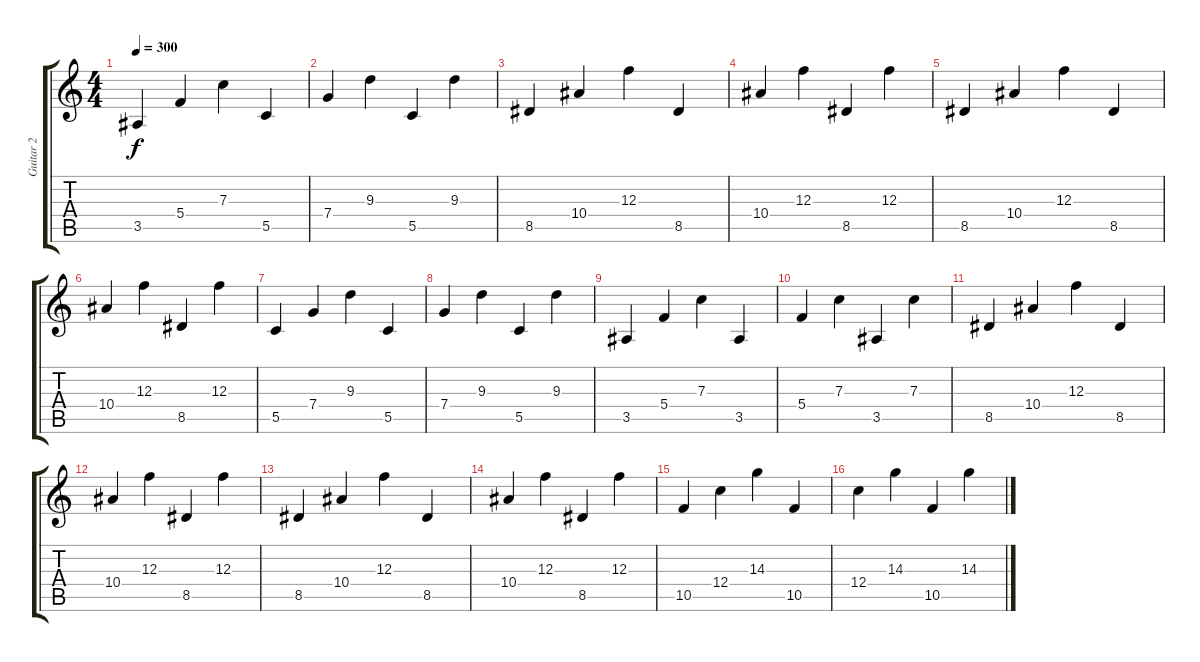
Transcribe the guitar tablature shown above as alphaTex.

\track ("Guitar 2" "Guitar 2") {instrument overdrivenguitar}
\staff {score tabs}
\tuning (D4 A3 F3 C3 G2 C2) {hide}
\ts (4 4)
\tempo 300
\clef g2
\ks c
3.5.4{dy f} 5.4.4 7.3.4 5.5.4 |
7.4.4 9.3.4 5.5.4 9.3.4 |
8.5.4 10.4.4 12.3.4 8.5.4 |
10.4.4 12.3.4 8.5.4 12.3.4 |
8.5.4 10.4.4 12.3.4 8.5.4 |
10.4.4 12.3.4 8.5.4 12.3.4 |
5.5.4 7.4.4 9.3.4 5.5.4 |
7.4.4 9.3.4 5.5.4 9.3.4 |
3.5.4 5.4.4 7.3.4 3.5.4 |
5.4.4 7.3.4 3.5.4 7.3.4 |
8.5.4 10.4.4 12.3.4 8.5.4 |
10.4.4 12.3.4 8.5.4 12.3.4 |
8.5.4 10.4.4 12.3.4 8.5.4 |
10.4.4 12.3.4 8.5.4 12.3.4 |
10.5.4 12.4.4 14.3.4 10.5.4 |
12.4.4 14.3.4 10.5.4 14.3.4
